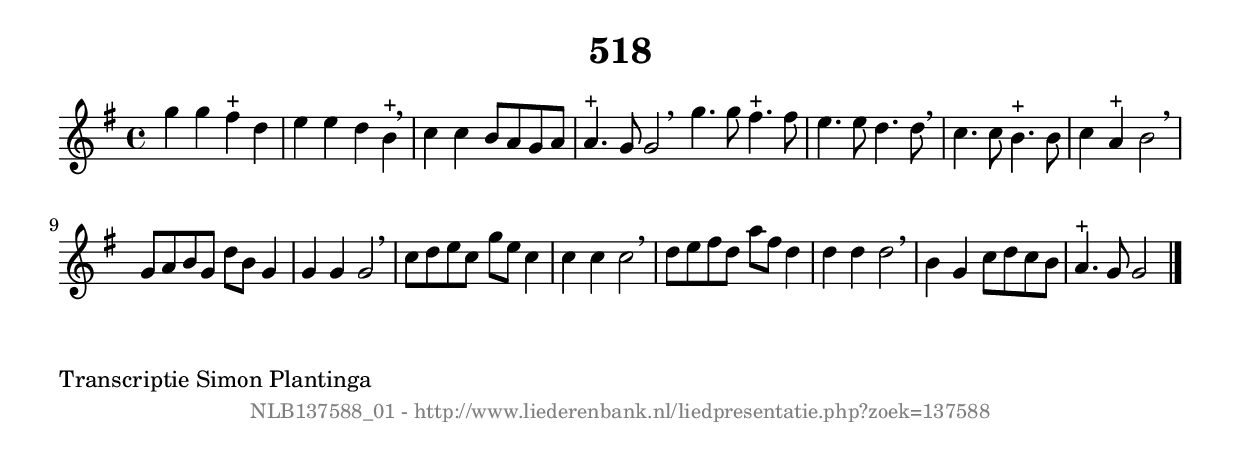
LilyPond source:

%
% produced by wce2krn 1.64 (7 June 2014)
%
\version"2.16"
#(append! paper-alist '(("long" . (cons (* 210 mm) (* 2000 mm)))))
#(set-default-paper-size "long")
sb = {\breathe}
mBreak = {\breathe }
bBreak = {\breathe }
x = {\once\override NoteHead #'style = #'cross }
gl=\glissando
itime={\override Staff.TimeSignature #'stencil = ##f }
ficta = {\once\set suggestAccidentals = ##t}
fine = {\once\override Score.RehearsalMark #'self-alignment-X = #1 \mark \markup {\italic{Fine}}}
dc = {\once\override Score.RehearsalMark #'self-alignment-X = #1 \mark \markup {\italic{D.C.}}}
dcf = {\once\override Score.RehearsalMark #'self-alignment-X = #1 \mark \markup {\italic{D.C. al Fine}}}
dcc = {\once\override Score.RehearsalMark #'self-alignment-X = #1 \mark \markup {\italic{D.C. al Coda}}}
ds = {\once\override Score.RehearsalMark #'self-alignment-X = #1 \mark \markup {\italic{D.S.}}}
dsf = {\once\override Score.RehearsalMark #'self-alignment-X = #1 \mark \markup {\italic{D.S. al Fine}}}
dsc = {\once\override Score.RehearsalMark #'self-alignment-X = #1 \mark \markup {\italic{D.S. al Coda}}}
pv = {\set Score.repeatCommands = #'((volta "1"))}
sv = {\set Score.repeatCommands = #'((volta "2"))}
tv = {\set Score.repeatCommands = #'((volta "3"))}
qv = {\set Score.repeatCommands = #'((volta "4"))}
xv = {\set Score.repeatCommands = #'((volta #f))}
\header{ tagline = ""
title = "518"
}
\score {{
\key g \major
\relative g'
{
\set melismaBusyProperties = #'()
\time 4/4
\tempo 4=120
\override Score.MetronomeMark #'transparent = ##t
\override Score.RehearsalMark #'break-visibility = #(vector #t #t #f)
g'4 g4 fis4^"+" d4 | e4 e4 d4 b4^"+" \sb | c4 c4 b8 a8 g8 a8 | a4.^"+" g8 g2 \bar ":|:" \bBreak
g'4. g8 fis4.^"+" fis8 | e4. e8 d4. d8 \sb | c4. c8 b4.^"+" b8 | c4 a4^"+" b2 | \mBreak \bar "|"
g8 a8 b8 g8 d'8 b8 g4 | g4 g4 g2 \sb | c8 d8 e8 c8 g'8 e8 c4 | c4 c4 c2 | \mBreak \bar "|"
d8 e8 fis8 d8 a'8 fis8 d4 | d4 d4 d2 \sb | b4 g4 c8 d8 c8 b8 | a4.^"+" g8 g2 \bar "|."
 }}
 \midi { }
 \layout {
            indent = 0.0\cm
}
}
\markup { \wordwrap-string #" 
Transcriptie Simon Plantinga
"}
\markup { \vspace #0 } \markup { \with-color #grey \fill-line { \center-column { \smaller "NLB137588_01 - http://www.liederenbank.nl/liedpresentatie.php?zoek=137588" } } }
